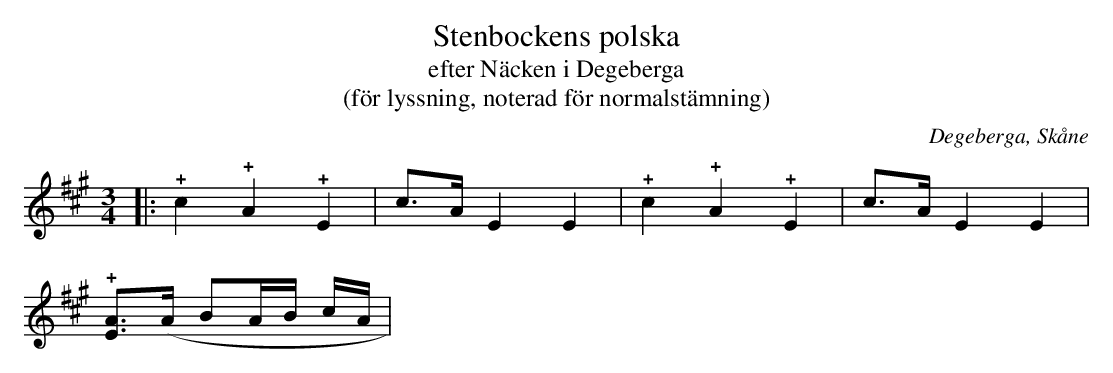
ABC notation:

X:1
T:Stenbockens polska
T:efter Näcken i Degeberga
T:(för lyssning, noterad för normalstämning)
O:Degeberga, Skåne
M:3/4
L:1/4
Q:100
K:A
[L:1/4]|: !+!c !+!A !+!E | c/>A/ E E | !+!c !+!A !+!E | c/>A/ E E |
[L:1/8] !+![EA]>(A BA/B/ c/A/ |
